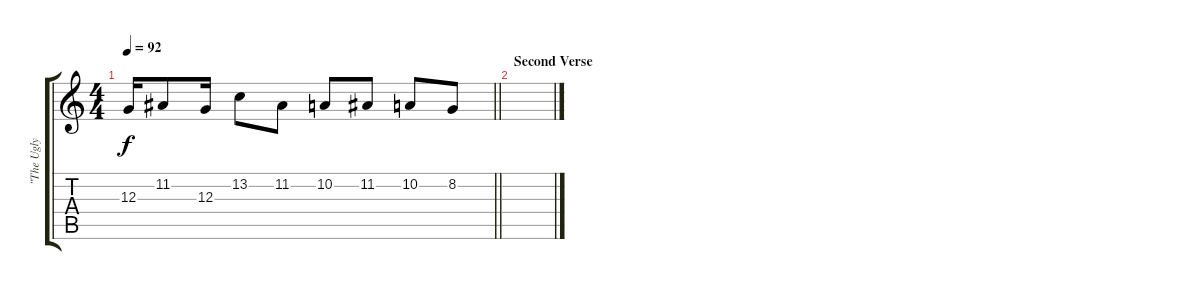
\track ("\"The Ugly Organ\"" "\"The Ugly ") {instrument drawbarorgan}
\staff {score tabs}
\tuning (E4 B3 G3 D3 A2 E2) {hide}
\ts (4 4)
\tempo 92
\clef g2
\barLineRight lightlight
\ks c
12.3.16{dy f} 11.2.8 12.3.16 13.2.8 11.2.8 10.2.8 11.2.8 10.2.8 8.2.8 |
\section ("" "Second Verse")
